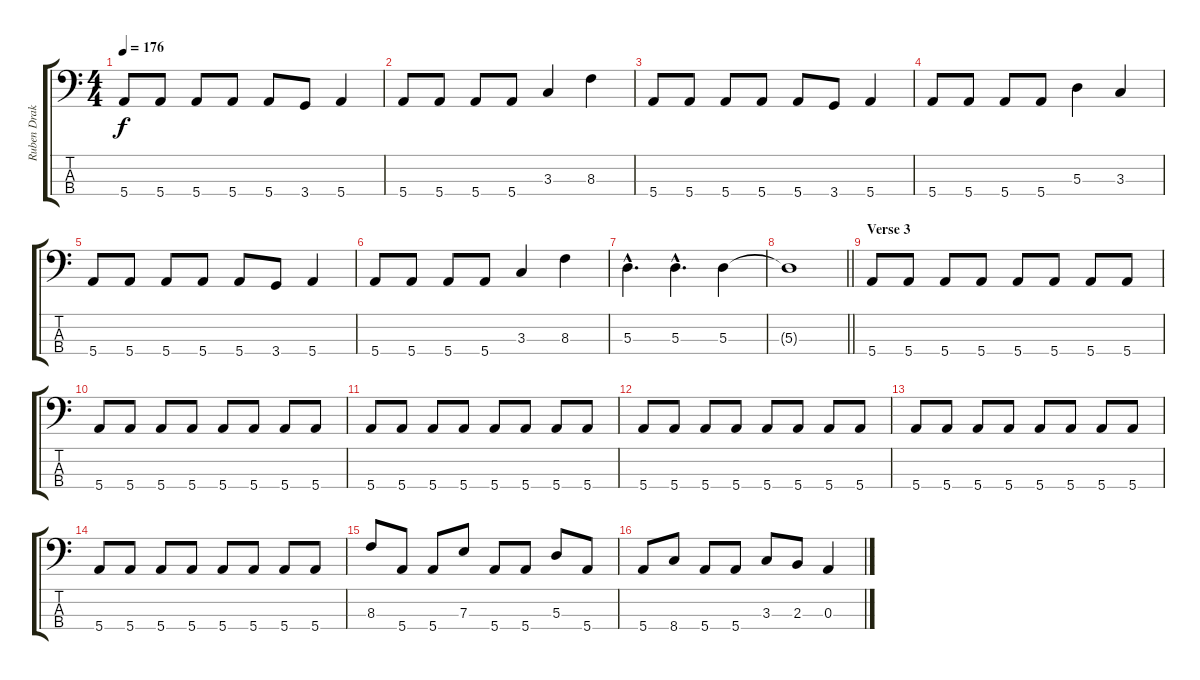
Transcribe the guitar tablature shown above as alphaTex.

\track ("Ruben Drake" "Ruben Drak") {instrument electricbasspick}
\staff {score tabs}
\tuning (G2 D2 A1 E1) {hide}
\ts (4 4)
\tempo 176
\clef f4
\ks c
5.4.8{dy f} 5.4.8 5.4.8 5.4.8 5.4.8 3.4.8 5.4.4 |
5.4.8 5.4.8 5.4.8 5.4.8 3.3.4 8.3.4 |
5.4.8 5.4.8 5.4.8 5.4.8 5.4.8 3.4.8 5.4.4 |
5.4.8 5.4.8 5.4.8 5.4.8 5.3.4 3.3.4 |
5.4.8 5.4.8 5.4.8 5.4.8 5.4.8 3.4.8 5.4.4 |
5.4.8 5.4.8 5.4.8 5.4.8 3.3.4 8.3.4 |
5.3{hac}.4{d} 5.3{hac}.4{d} 5.3.4 |
\barLineRight lightlight
5.3{t}.1 |
\section ("" "Verse 3")
5.4.8 5.4.8 5.4.8 5.4.8 5.4.8 5.4.8 5.4.8 5.4.8 |
5.4.8 5.4.8 5.4.8 5.4.8 5.4.8 5.4.8 5.4.8 5.4.8 |
5.4.8 5.4.8 5.4.8 5.4.8 5.4.8 5.4.8 5.4.8 5.4.8 |
5.4.8 5.4.8 5.4.8 5.4.8 5.4.8 5.4.8 5.4.8 5.4.8 |
5.4.8 5.4.8 5.4.8 5.4.8 5.4.8 5.4.8 5.4.8 5.4.8 |
5.4.8 5.4.8 5.4.8 5.4.8 5.4.8 5.4.8 5.4.8 5.4.8 |
8.3.8 5.4.8 5.4.8 7.3.8 5.4.8 5.4.8 5.3.8 5.4.8 |
5.4.8 8.4.8 5.4.8 5.4.8 3.3.8 2.3.8 0.3.4
